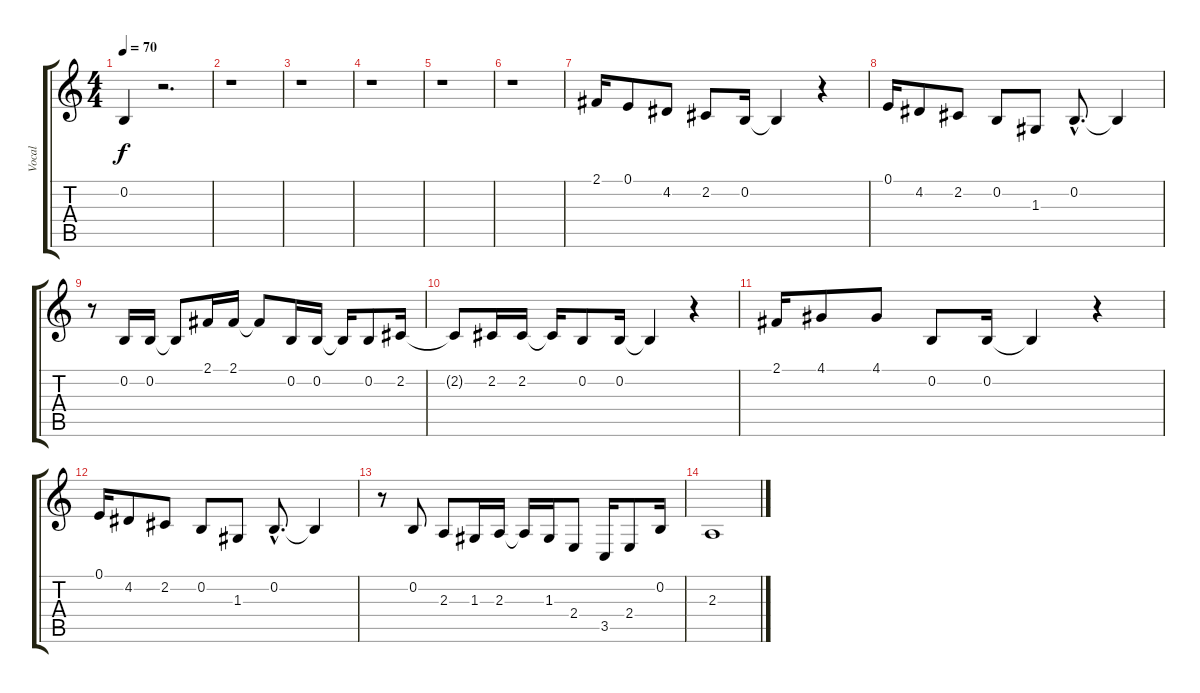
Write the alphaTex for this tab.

\track ("Vocal" "Vocal") {instrument lead6voice}
\staff {score tabs}
\tuning (E4 B3 G3 D3 A2 E2) {hide}
\ts (4 4)
\tempo 70
\clef g2
\ks c
0.2{t}.4{dy f} r.2{d} |
r.1 |
r.1 |
r.1 |
r.1 |
r.1 |
2.1.16 0.1.8 4.2.8 2.2.8 0.2.16 0.2{t}.4 r.4 |
0.1.16 4.2.8 2.2.8 0.2.8 1.3.8 0.2{hac}.8{d} 0.2{t}.4 |
r.8 0.2.16 0.2.16 0.2{t}.8 2.1.16 2.1.16 2.1{t}.8 0.2.16 0.2.16 0.2{t}.16 0.2.8 2.2.16 |
2.2{t}.8 2.2.16 2.2.16 2.2{t}.16 0.2.8 0.2.16 0.2{t}.4 r.4 |
2.1.16 4.1.8 4.1.8 0.2.8 0.2.16 0.2{t}.4 r.4 |
0.1.16 4.2.8 2.2.8 0.2.8 1.3.8 0.2{hac}.8{d} 0.2{t}.4 |
r.8 0.2.8 2.3.8 1.3.16 2.3.16 2.3{t}.16 1.3.16 2.4.8 3.5.16 2.4.8 0.2.16 |
2.3.1
